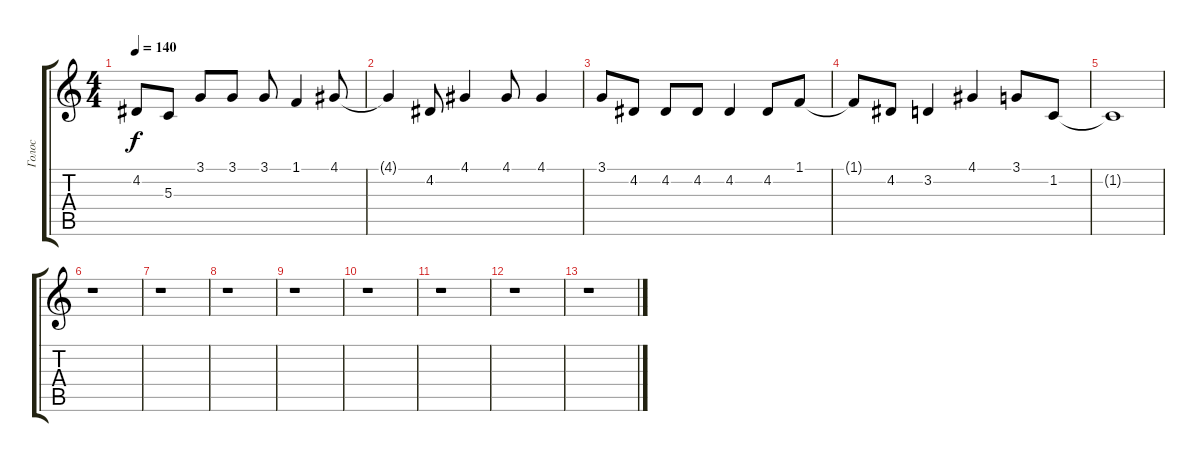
\track ("Голос" "Голос") {instrument acousticgrandpiano}
\staff {score tabs}
\tuning (E4 B3 G3 D3 A2 E2) {hide}
\ts (4 4)
\tempo 140
\clef g2
\ks c
4.2{t}.8{dy f} 5.3.8 3.1.8 3.1.8 3.1.8 1.1.4 4.1.8 |
4.1{t}.4 4.2.8 4.1.4 4.1.8 4.1.4 |
3.1.8 4.2.8 4.2.8 4.2.8 4.2.4 4.2.8 1.1.8 |
1.1{t}.8 4.2.8 3.2.4 4.1.4 3.1.8 1.2.8 |
1.2{t}.1 |
r.1 |
r.1 |
r.1 |
r.1 |
r.1 |
r.1 |
r.1 |
r.1
